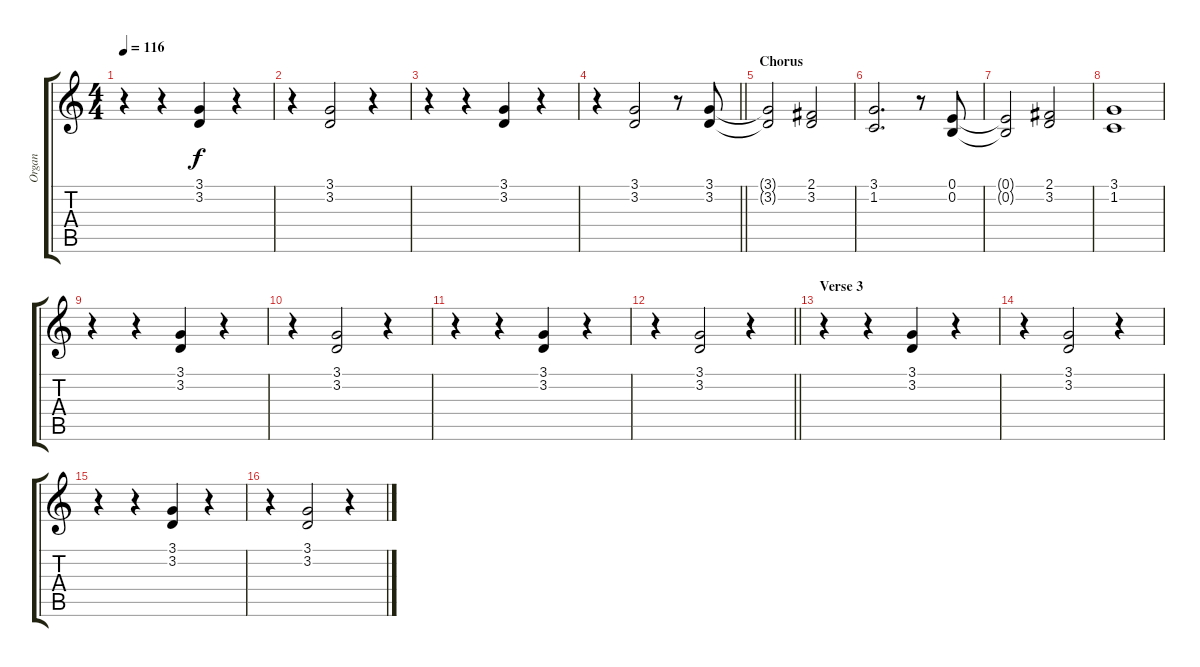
\track ("Organ" "Organ") {instrument drawbarorgan}
\staff {score tabs}
\tuning (E4 B3 G3 D3 A2 E2) {hide}
\ts (4 4)
\tempo 116
\clef g2
\ks c
r.4{dy f} r.4 (3.1 3.2).4 r.4 |
r.4 (3.1 3.2).2 r.4 |
r.4 r.4 (3.1 3.2).4 r.4 |
\barLineRight lightlight
r.4 (3.1 3.2).2 r.8 (3.1 3.2).8 |
\section ("" "Chorus")
(3.1{t} 3.2{t}).2 (2.1 3.2).2 |
(3.1 1.2).2{d} r.8 (0.1 0.2).8 |
(0.1{t} 0.2{t}).2 (2.1 3.2).2 |
(3.1 1.2).1 |
r.4 r.4 (3.1 3.2).4 r.4 |
r.4 (3.1 3.2).2 r.4 |
r.4 r.4 (3.1 3.2).4 r.4 |
\barLineRight lightlight
r.4 (3.1 3.2).2 r.4 |
\section ("" "Verse 3")
r.4 r.4 (3.1 3.2).4 r.4 |
r.4 (3.1 3.2).2 r.4 |
r.4 r.4 (3.1 3.2).4 r.4 |
r.4 (3.1 3.2).2 r.4
